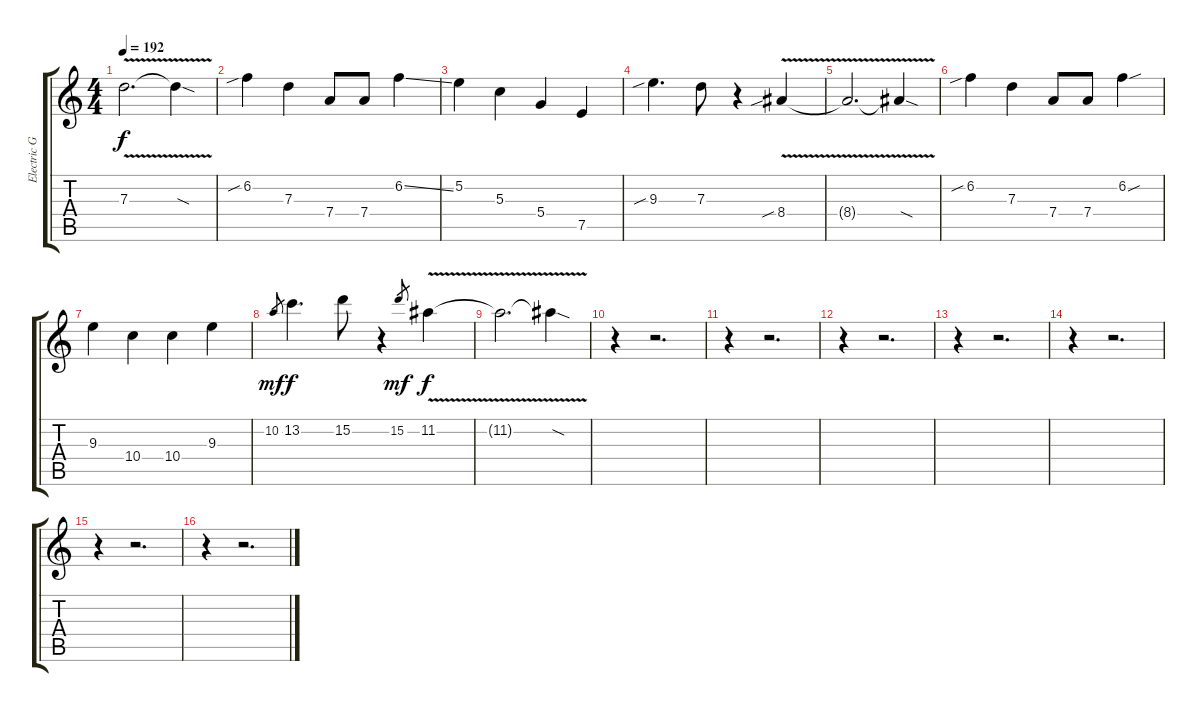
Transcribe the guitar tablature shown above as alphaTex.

\track ("Electric Guitar" "Electric G") {instrument distortionguitar}
\staff {score tabs}
\tuning (E4 B3 G3 D3 A2 D2) {hide}
\ts (4 4)
\tempo 192
\clef g2
\ks c
7.3{v t}.2{d dy f} 7.3{v sod t}.4 |
6.2{sib}.4 7.3.4 7.4.8 7.4.8 6.2{ss}.4 |
5.2.4 5.3.4 5.4.4 7.5.4 |
9.3{sib}.4{d} 7.3.8 r.4 8.4{v sib}.4 |
8.4{v t}.2{d} 8.4{v sod t}.4 |
6.2{sib}.4 7.3.4 7.4.8 7.4.8 6.2{sou}.4 |
9.3.4 10.4.4 10.4.4 9.3.4 |
10.2.8{gr dy mf} 13.2.4{d dy f} 15.2.8 r.4 15.2.8{gr dy mf} 11.2{v}.4{dy f} |
11.2{v t}.2{d} 11.2{v sod t}.4 |
r.4 r.2{d} |
r.4 r.2{d} |
r.4 r.2{d} |
r.4 r.2{d} |
r.4 r.2{d} |
r.4 r.2{d} |
r.4 r.2{d}
